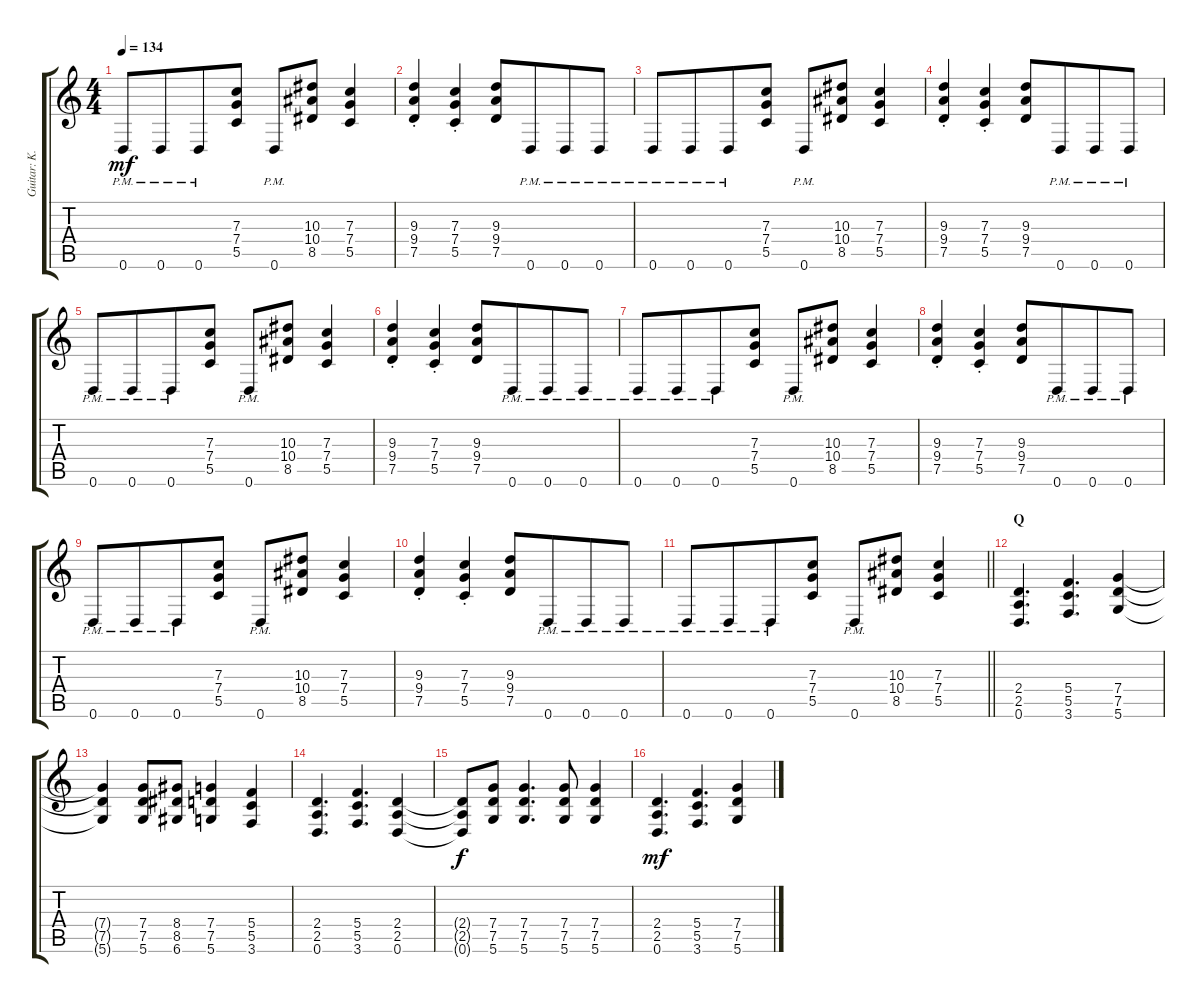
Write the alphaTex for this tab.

\track ("Guitar: K.K." "Guitar: K.") {instrument distortionguitar}
\staff {score tabs}
\tuning (D4 A3 F3 C3 G2 D2) {hide}
\ts (4 4)
\tempo 134
\clef g2
\ks c
0.6{pm}.8{dy mf} 0.6{pm}.8{beam merge} 0.6{pm}.8 (7.3 7.4 5.5).8 0.6{pm}.8 (10.3 10.4 8.5).8 (7.3 7.4 5.5).4 |
(9.3{st} 9.4{st} 7.5{st}).4 (7.3{st} 7.4{st} 5.5{st}).4 (9.3 9.4 7.5).8 0.6{pm}.8{beam merge} 0.6{pm}.8 0.6{pm}.8 |
0.6{pm}.8 0.6{pm}.8{beam merge} 0.6{pm}.8 (7.3 7.4 5.5).8 0.6{pm}.8 (10.3 10.4 8.5).8 (7.3 7.4 5.5).4 |
(9.3{st} 9.4{st} 7.5{st}).4 (7.3{st} 7.4{st} 5.5{st}).4 (9.3 9.4 7.5).8 0.6{pm}.8{beam merge} 0.6{pm}.8 0.6{pm}.8 |
0.6{pm}.8 0.6{pm}.8{beam merge} 0.6{pm}.8 (7.3 7.4 5.5).8 0.6{pm}.8 (10.3 10.4 8.5).8 (7.3 7.4 5.5).4 |
(9.3{st} 9.4{st} 7.5{st}).4 (7.3{st} 7.4{st} 5.5{st}).4 (9.3 9.4 7.5).8 0.6{pm}.8{beam merge} 0.6{pm}.8 0.6{pm}.8 |
0.6{pm}.8 0.6{pm}.8{beam merge} 0.6{pm}.8 (7.3 7.4 5.5).8 0.6{pm}.8 (10.3 10.4 8.5).8 (7.3 7.4 5.5).4 |
(9.3{st} 9.4{st} 7.5{st}).4 (7.3{st} 7.4{st} 5.5{st}).4 (9.3 9.4 7.5).8 0.6{pm}.8{beam merge} 0.6{pm}.8 0.6{pm}.8 |
0.6{pm}.8 0.6{pm}.8{beam merge} 0.6{pm}.8 (7.3 7.4 5.5).8 0.6{pm}.8 (10.3 10.4 8.5).8 (7.3 7.4 5.5).4 |
(9.3{st} 9.4{st} 7.5{st}).4 (7.3{st} 7.4{st} 5.5{st}).4 (9.3 9.4 7.5).8 0.6{pm}.8{beam merge} 0.6{pm}.8 0.6{pm}.8 |
\barLineRight lightlight
0.6{pm}.8 0.6{pm}.8{beam merge} 0.6{pm}.8 (7.3 7.4 5.5).8 0.6{pm}.8 (10.3 10.4 8.5).8 (7.3 7.4 5.5).4 |
\section ("" "Q")
(2.4 2.5 0.6).4{d} (5.4 5.5 3.6).4{d} (7.4 7.5 5.6).4 |
(7.4{t} 7.5{t} 5.6{t}).4 (7.4 7.5 5.6).8 (8.4 8.5 6.6).8 (7.4 7.5 5.6).4 (5.4 5.5 3.6).4 |
(2.4 2.5 0.6).4{d} (5.4 5.5 3.6).4{d} (2.4 2.5 0.6).4 |
(2.4{t} 2.5{t} 0.6{t}).8{dy f} (7.4 7.5 5.6).8 (7.4 7.5 5.6).4{d} (7.4 7.5 5.6).8 (7.4 7.5 5.6).4 |
(2.4 2.5 0.6).4{d dy mf} (5.4 5.5 3.6).4{d} (7.4 7.5 5.6).4
